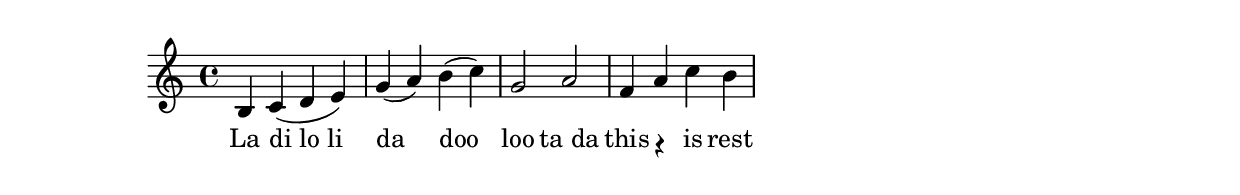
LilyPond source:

\version "2.18.2"

StanzaOne = \lyricmode {
  La "di lo li" da doo loo
  "ta da" this \markup \tiny {\musicglyph #"rests.2"} is rest
}

\language "english"

keyTime = {
    \time 4/4
    \key c \major
}

Soprano = \relative c' {
  \keyTime
    b4 c( d e)
  | g( a) b( c) 
  | g2 a
  | f4 a c b
}

\score
{
  <<
      \new Staff = "treble" \with {}
    <<
      \clef "treble"
      \new Voice = "SopranoVoice" \Soprano
      \lyricsto SopranoVoice \new Lyrics \StanzaOne
    >>
  >>
  
}